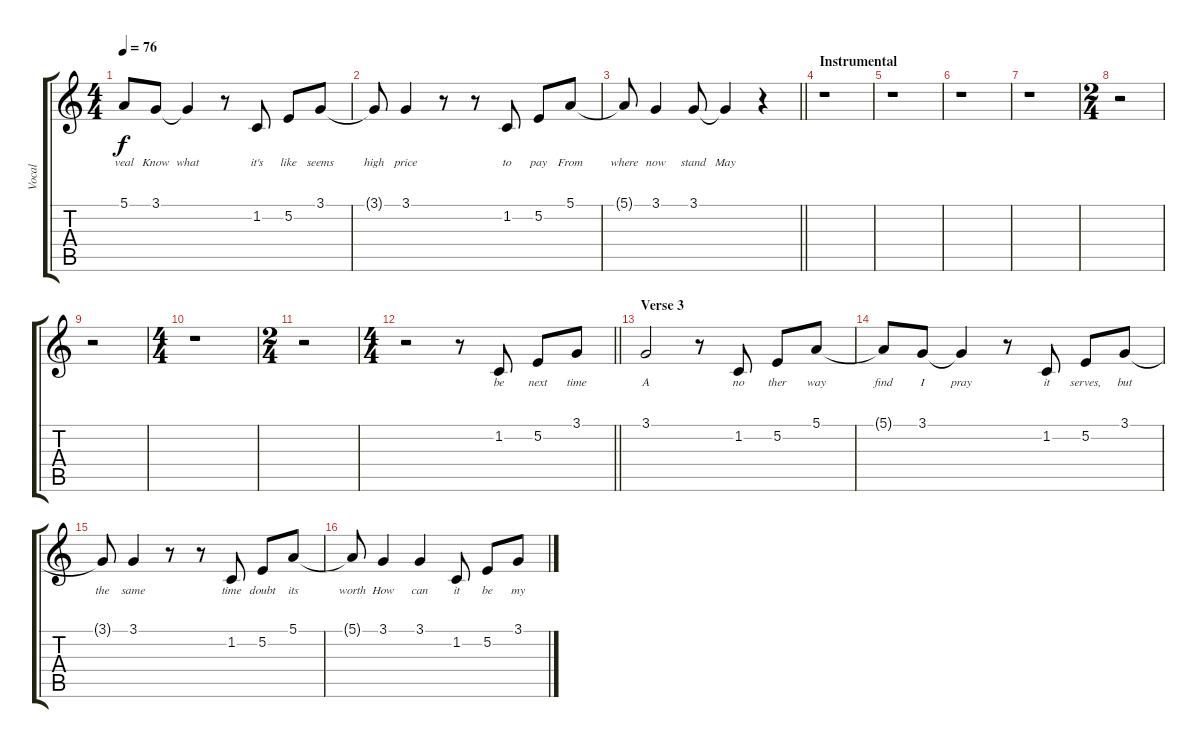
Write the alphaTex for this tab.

\track ("Vocal" "Vocal") {instrument acousticgrandpiano}
\staff {score tabs}
\tuning (E4 B3 G3 D3 A2 E2) {hide}
\ts (4 4)
\tempo 76
\clef g2
\ks c
5.1{t}.8{lyrics (0 "veal") lyrics (1 "") lyrics (2 "") lyrics (3 "") lyrics (4 "") dy f} 3.1.8{lyrics (0 "Know") lyrics (1 "") lyrics (2 "") lyrics (3 "") lyrics (4 "")} 3.1{t}.4{lyrics (0 "what") lyrics (1 "") lyrics (2 "") lyrics (3 "") lyrics (4 "")} r.8 1.2.8{lyrics (0 "it's") lyrics (1 "") lyrics (2 "") lyrics (3 "") lyrics (4 "")} 5.2.8{lyrics (0 "like") lyrics (1 "") lyrics (2 "") lyrics (3 "") lyrics (4 "")} 3.1.8{lyrics (0 "seems") lyrics (1 "") lyrics (2 "") lyrics (3 "") lyrics (4 "")} |
3.1{t}.8{lyrics (0 "high") lyrics (1 "") lyrics (2 "") lyrics (3 "") lyrics (4 "")} 3.1.4{lyrics (0 "price") lyrics (1 "") lyrics (2 "") lyrics (3 "") lyrics (4 "")} r.8 r.8 1.2.8{lyrics (0 "to") lyrics (1 "") lyrics (2 "") lyrics (3 "") lyrics (4 "")} 5.2.8{lyrics (0 "pay") lyrics (1 "") lyrics (2 "") lyrics (3 "") lyrics (4 "")} 5.1.8{lyrics (0 "From") lyrics (1 "") lyrics (2 "") lyrics (3 "") lyrics (4 "")} |
\barLineRight lightlight
5.1{t}.8{lyrics (0 "where") lyrics (1 "") lyrics (2 "") lyrics (3 "") lyrics (4 "")} 3.1.4{lyrics (0 "now") lyrics (1 "") lyrics (2 "") lyrics (3 "") lyrics (4 "")} 3.1.8{lyrics (0 "stand") lyrics (1 "") lyrics (2 "") lyrics (3 "") lyrics (4 "")} 3.1{t}.4{lyrics (0 "May") lyrics (1 "") lyrics (2 "") lyrics (3 "") lyrics (4 "")} r.4 |
\section ("" "Instrumental")
r.1 |
r.1 |
r.1 |
r.1 |
\ts (2 4)
r.2 |
r.2 |
\ts (4 4)
r.1 |
\ts (2 4)
r.2 |
\ts (4 4)
\barLineRight lightlight
r.2 r.8 1.2.8{lyrics (0 "be") lyrics (1 "") lyrics (2 "") lyrics (3 "") lyrics (4 "")} 5.2.8{lyrics (0 "next") lyrics (1 "") lyrics (2 "") lyrics (3 "") lyrics (4 "")} 3.1.8{lyrics (0 "time") lyrics (1 "") lyrics (2 "") lyrics (3 "") lyrics (4 "")} |
\section ("" "Verse 3")
3.1.2{lyrics (0 "A") lyrics (1 "") lyrics (2 "") lyrics (3 "") lyrics (4 "")} r.8 1.2.8{lyrics (0 "no") lyrics (1 "") lyrics (2 "") lyrics (3 "") lyrics (4 "")} 5.2.8{lyrics (0 "ther") lyrics (1 "") lyrics (2 "") lyrics (3 "") lyrics (4 "")} 5.1.8{lyrics (0 "way") lyrics (1 "") lyrics (2 "") lyrics (3 "") lyrics (4 "")} |
5.1{t}.8{lyrics (0 "find") lyrics (1 "") lyrics (2 "") lyrics (3 "") lyrics (4 "")} 3.1.8{lyrics (0 "I") lyrics (1 "") lyrics (2 "") lyrics (3 "") lyrics (4 "")} 3.1{t}.4{lyrics (0 "pray") lyrics (1 "") lyrics (2 "") lyrics (3 "") lyrics (4 "")} r.8 1.2.8{lyrics (0 "it") lyrics (1 "") lyrics (2 "") lyrics (3 "") lyrics (4 "")} 5.2.8{lyrics (0 "serves,") lyrics (1 "") lyrics (2 "") lyrics (3 "") lyrics (4 "")} 3.1.8{lyrics (0 "but") lyrics (1 "") lyrics (2 "") lyrics (3 "") lyrics (4 "")} |
3.1{t}.8{lyrics (0 "the") lyrics (1 "") lyrics (2 "") lyrics (3 "") lyrics (4 "")} 3.1.4{lyrics (0 "same") lyrics (1 "") lyrics (2 "") lyrics (3 "") lyrics (4 "")} r.8 r.8 1.2.8{lyrics (0 "time") lyrics (1 "") lyrics (2 "") lyrics (3 "") lyrics (4 "")} 5.2.8{lyrics (0 "doubt") lyrics (1 "") lyrics (2 "") lyrics (3 "") lyrics (4 "")} 5.1.8{lyrics (0 "its") lyrics (1 "") lyrics (2 "") lyrics (3 "") lyrics (4 "")} |
5.1{t}.8{lyrics (0 "worth") lyrics (1 "") lyrics (2 "") lyrics (3 "") lyrics (4 "")} 3.1.4{lyrics (0 "How") lyrics (1 "") lyrics (2 "") lyrics (3 "") lyrics (4 "")} 3.1.4{lyrics (0 "can") lyrics (1 "") lyrics (2 "") lyrics (3 "") lyrics (4 "")} 1.2.8{lyrics (0 "it") lyrics (1 "") lyrics (2 "") lyrics (3 "") lyrics (4 "")} 5.2.8{lyrics (0 "be") lyrics (1 "") lyrics (2 "") lyrics (3 "") lyrics (4 "")} 3.1.8{lyrics (0 "my") lyrics (1 "") lyrics (2 "") lyrics (3 "") lyrics (4 "")}
